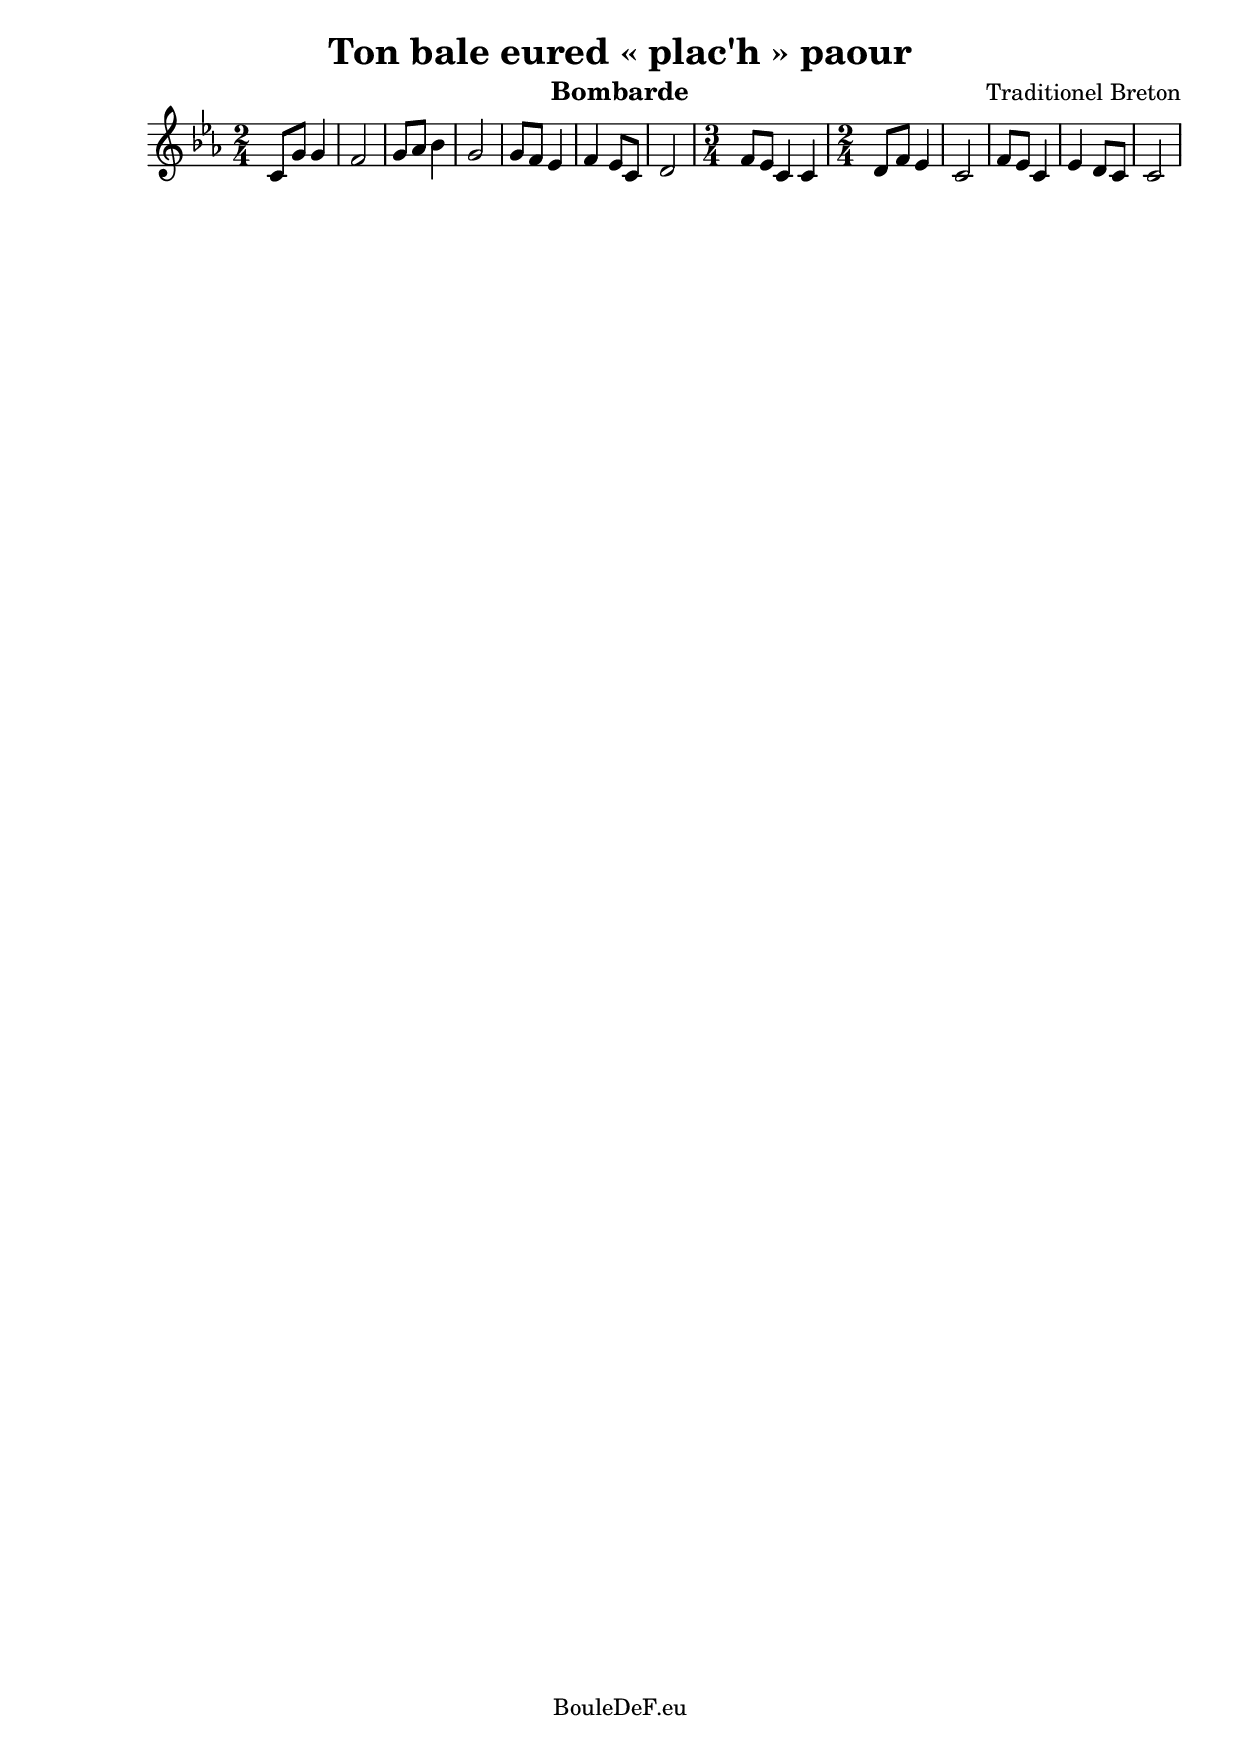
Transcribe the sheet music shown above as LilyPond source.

\version "2.16.0"
\include "italiano.ly"

\header {
	title = "Ton bale eured « plac'h » paour"
	composer = "Traditionel Breton"
  instrument = "Bombarde"
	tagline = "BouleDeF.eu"
}

tonbaleeuredplachpaour = \relative sib {
	\clef "treble"
	\key mib \major

	\time 2/4
	| do8 sol' sol4
	| fa2
	| sol8 lab sib4
	| sol2
	| sol8 fa mib4
	| fa4 mib8 do
	| re2
	\time 3/4
	| fa8 mib do4 do
	\time 2/4
	| re8 fa mib4
	| do2
	| fa8 mib do4
	| mib4 re8 do
	| do2
}

\score {
	\new Staff { \tonbaleeuredplachpaour }
	\layout {}
}

\score {
	\new Staff { \unfoldRepeats { \tonbaleeuredplachpaour } }
	\midi {}
}
